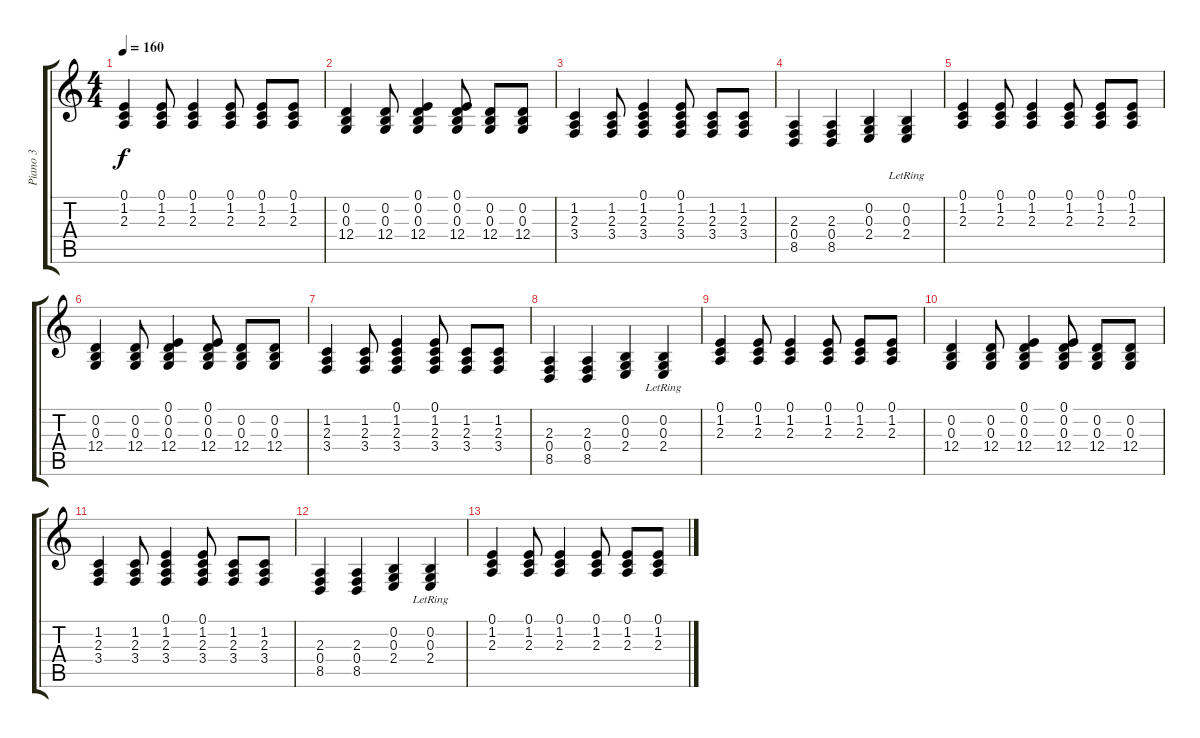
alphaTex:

\track ("Piano 3" "Piano 3") {instrument acousticgrandpiano}
\staff {score tabs}
\tuning (E4 B3 G3 D3 A2 E2) {hide}
\ts (4 4)
\tempo 160
\clef g2
\ks c
(0.1 1.2 2.3).4{dy f} (0.1 1.2 2.3).8 (0.1 1.2 2.3).4 (0.1 1.2 2.3).8 (0.1 1.2 2.3).8 (0.1 1.2 2.3).8 |
(0.2 0.3 12.4).4 (0.2 0.3 12.4).8 (0.1 0.2 0.3 12.4).4 (0.1 0.2 0.3 12.4).8 (0.2 0.3 12.4).8 (0.2 0.3 12.4).8 |
(1.2 2.3 3.4).4 (1.2 2.3 3.4).8 (0.1 1.2 2.3 3.4).4 (0.1 1.2 2.3 3.4).8 (1.2 2.3 3.4).8 (1.2 2.3 3.4).8 |
(2.3 0.4 8.5).4 (2.3 0.4 8.5).4 (0.2 0.3 2.4).4 (0.2{lr} 0.3{lr} 2.4{lr}).4 |
(0.1 1.2 2.3).4 (0.1 1.2 2.3).8 (0.1 1.2 2.3).4 (0.1 1.2 2.3).8 (0.1 1.2 2.3).8 (0.1 1.2 2.3).8 |
(0.2 0.3 12.4).4 (0.2 0.3 12.4).8 (0.1 0.2 0.3 12.4).4 (0.1 0.2 0.3 12.4).8 (0.2 0.3 12.4).8 (0.2 0.3 12.4).8 |
(1.2 2.3 3.4).4 (1.2 2.3 3.4).8 (0.1 1.2 2.3 3.4).4 (0.1 1.2 2.3 3.4).8 (1.2 2.3 3.4).8 (1.2 2.3 3.4).8 |
(2.3 0.4 8.5).4 (2.3 0.4 8.5).4 (0.2 0.3 2.4).4 (0.2{lr} 0.3{lr} 2.4{lr}).4 |
(0.1 1.2 2.3).4 (0.1 1.2 2.3).8 (0.1 1.2 2.3).4 (0.1 1.2 2.3).8 (0.1 1.2 2.3).8 (0.1 1.2 2.3).8 |
(0.2 0.3 12.4).4 (0.2 0.3 12.4).8 (0.1 0.2 0.3 12.4).4 (0.1 0.2 0.3 12.4).8 (0.2 0.3 12.4).8 (0.2 0.3 12.4).8 |
(1.2 2.3 3.4).4 (1.2 2.3 3.4).8 (0.1 1.2 2.3 3.4).4 (0.1 1.2 2.3 3.4).8 (1.2 2.3 3.4).8 (1.2 2.3 3.4).8 |
(2.3 0.4 8.5).4 (2.3 0.4 8.5).4 (0.2 0.3 2.4).4 (0.2{lr} 0.3{lr} 2.4{lr}).4 |
(0.1 1.2 2.3).4 (0.1 1.2 2.3).8 (0.1 1.2 2.3).4 (0.1 1.2 2.3).8 (0.1 1.2 2.3).8 (0.1 1.2 2.3).8
